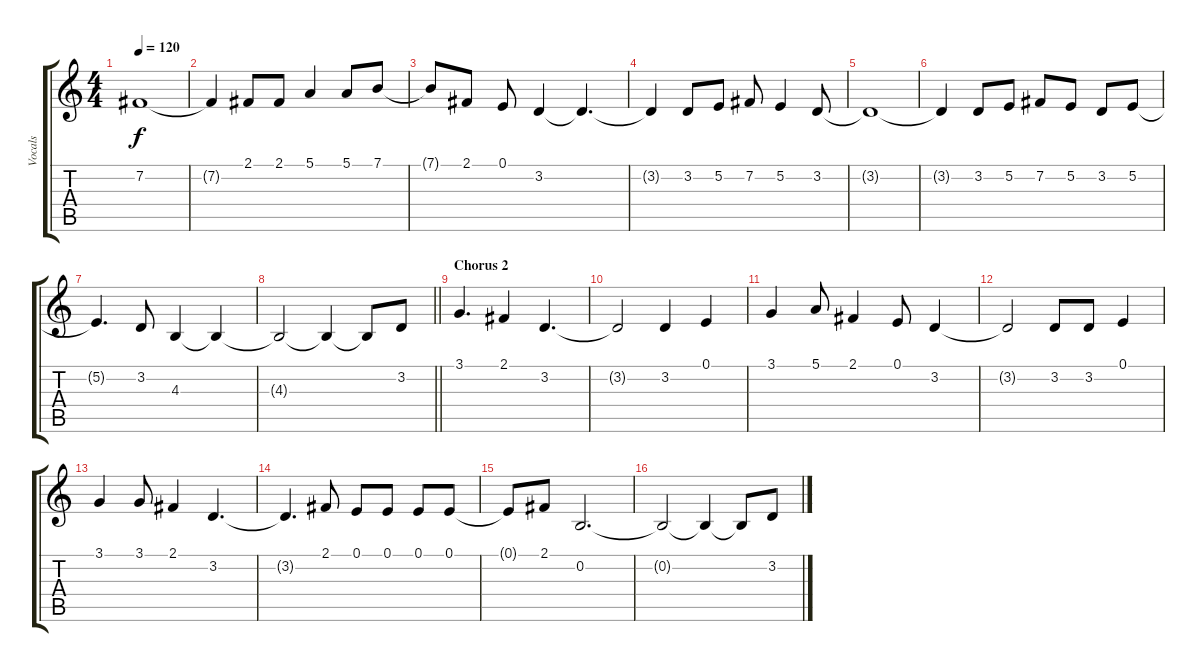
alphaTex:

\track ("Vocals" "Vocals") {instrument fx4atmosphere}
\staff {score tabs}
\tuning (E4 B3 G3 D3 A2 E2) {hide}
\ts (4 4)
\tempo 120
\clef g2
\ks c
7.2{t}.1{dy f} |
7.2{t}.4 2.1.8 2.1.8 5.1.4 5.1.8 7.1.8 |
7.1{t}.8 2.1.8 0.1.8 3.2.4 3.2{t}.4{d} |
3.2{t}.4 3.2.8 5.2.8 7.2.8 5.2.4 3.2.8 |
3.2{t}.1 |
3.2{t}.4 3.2.8 5.2.8 7.2.8 5.2.8 3.2.8 5.2.8 |
5.2{t}.4{d} 3.2.8 4.3.4 4.3{t}.4 |
\barLineRight lightlight
4.3{t}.2 4.3{t}.4 4.3{t}.8 3.2.8 |
\section ("" "Chorus 2")
3.1.4{d} 2.1.4 3.2.4{d} |
3.2{t}.2 3.2.4 0.1.4 |
3.1.4 5.1.8 2.1.4 0.1.8 3.2.4 |
3.2{t}.2 3.2.8 3.2.8 0.1.4 |
3.1.4 3.1.8 2.1.4 3.2.4{d} |
3.2{t}.4{d} 2.1.8 0.1.8 0.1.8 0.1.8 0.1.8 |
0.1{t}.8 2.1.8 0.2.2{d} |
0.2{t}.2 0.2{t}.4 0.2{t}.8 3.2.8
